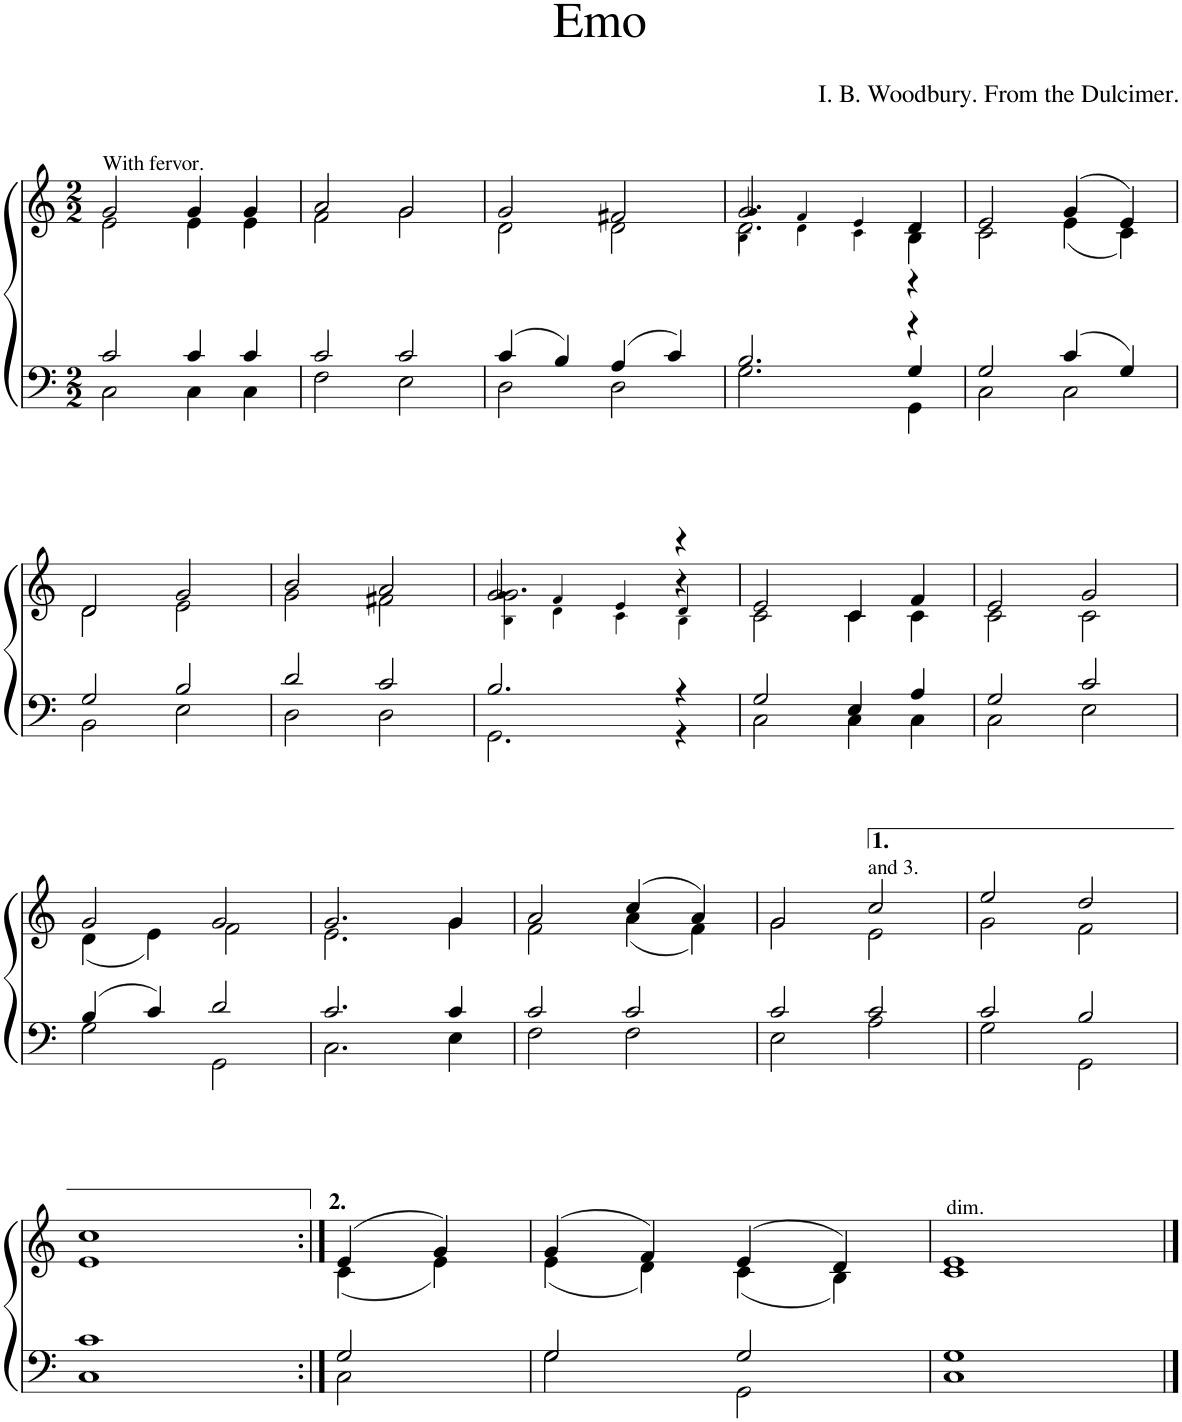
**kern	**kern
*part1	*part1
*staff2	*staff1
*I"Piano	*
*I'Pno	*
*clefF4	*clefG2
*k[]	*k[]
*M2/2	*M2/2
=1	=1
*^	*^
!	!	!LO:TX:a:t=With fervor.	!
2c/	2C\	2g/	2e\
4c/	4C\	4g/	4e\
4c/	4C\	4g/	4e\
=2	=2	=2	=2
2c/	2F\	2a/	2f\
2c/	2E\	2g/	2g\
=3	=3	=3	=3
4c/	2D\	2g/	2d\
4B/	.	.	.
4A/	2D\	2f#X/	2d\
4c/	.	.	.
=4	=4	=4	=4
*	*	*^	*^
2.B/	2.G\	2.g/	2.d\	4g!/	4B!\
.	.	.	.	4f!/	4d!\
.	.	.	.	4e!/	4c!\
4G/	4GG\	4d/	4B\	4r	4r
*	*	*	*v	*v	*v
=5	=5	=5	=5
2G/	2C\	2e/	2c\
4c/	2C\	(4g/	(4e\
4G/	.	4e/)	4c\)
!!LO:LB:g=z	!!
=6	=6	=6	=6
2G/	2BB\	2d/	2d\
2B/	2E\	2g/	2e\
=7	=7	=7	=7
2d/	2D\	2b/	2g\
2c/	2D\	2a/	2f#X\
=8	=8	=8	=8
*	*	*^	*^
2.B/	2.GG\	2.g/	2.g\	4g!/	4B!\
.	.	.	.	4f!/	4d!\
.	.	.	.	4e!/	4c!\
4r	4r	4r	4r	4d!/	4B!\
*	*	*	*v	*v	*v
=9	=9	=9	=9
2G/	2C\	2e/	2c\
4E/	4C\	4c/	4c\
4A/	4C\	4f/	4c\
=10	=10	=10	=10
2G/	2C\	2e/	2c\
2c/	2E\	2g/	2c\
!!LO:LB:g=z	!!
=11	=11	=11	=11
4B/	2G\	2g/	(4d\
4c/	.	.	4e\)
2d/	2GG\	2g/	2f\
=12	=12	=12	=12
2.c/	2.C\	2.g/	2.e\
4c/	4E\	4g/	4g\
=13	=13	=13	=13
2c/	2F\	2a/	2f\
2c/	2F\	(4cc/	(4a\
.	.	4a/)	4f\)
=14	=14	=14	=14
2c/	2E\	2g/	2g\
=15-	=15-	=15-	=15-
!	!	!LO:TX:a:t=and 3.	!
2c/	2A\	2cc/	2e\
=16	=16	=16	=16
2c/	2G\	2ee/	2g\
2B/	2GG\	2dd/	2f\
!!LO:LB:g=z	!!
=17	=17	=17	=17
1c	1C	1cc	1e
=18:|!	=18:|!	=18:|!	=18:|!
2G/	2C\	(4e/	(4c\
.	.	4g/)	4e\)
=19	=19	=19	=19
2G/	2G\	(4g/	(4e\
.	.	4f/)	4d\)
2G/	2GG\	(4e/	(4c\
.	.	4d/)	4B\)
=20	=20	=20	=20
!	!	!LO:TX:a:t=dim.	!
1G	1C	1e	1c
*v	*v	*	*
*	*v	*v
==	==
*-	*-
